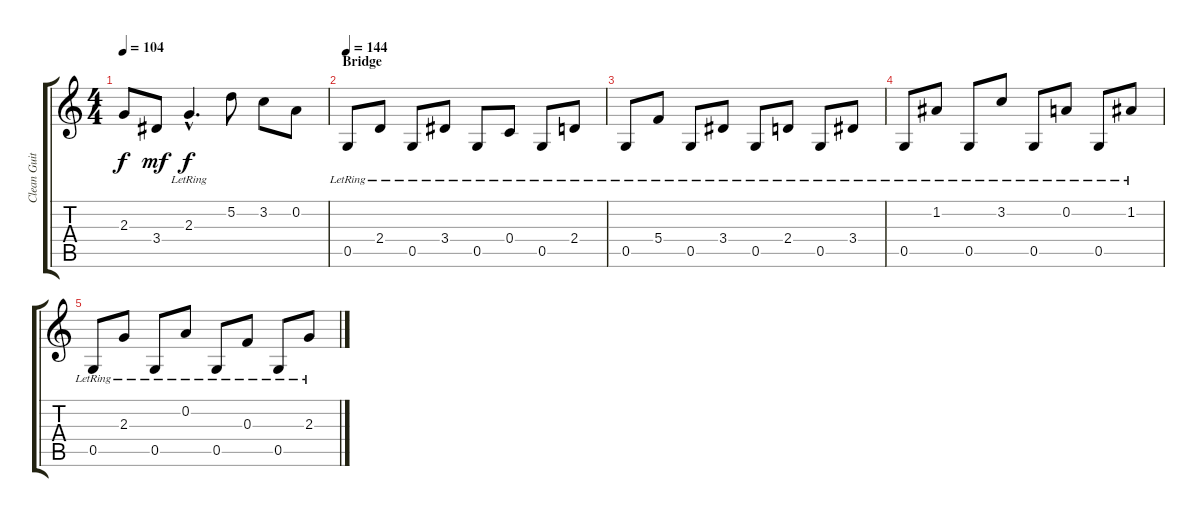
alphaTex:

\track ("Clean Guitar 1" "Clean Guit") {instrument acousticguitarsteel}
\staff {score tabs}
\tuning (D4 A3 F3 C3 G2 D2) {hide}
\ts (4 4)
\tempo 104
\clef g2
\ks c
2.3.8{dy f} 3.4.8{dy mf} 2.3{hac lr}.4{d dy f} 5.2.8 3.2.8 0.2.8 |
\section ("" "Bridge")
\tempo 144
0.5{lr}.8 2.4{lr}.8 0.5{lr}.8 3.4{lr}.8 0.5{lr}.8 0.4{lr}.8 0.5{lr}.8 2.4{lr}.8 |
0.5{lr}.8 5.4{lr}.8 0.5{lr}.8 3.4{lr}.8 0.5{lr}.8 2.4{lr}.8 0.5{lr}.8 3.4{lr}.8 |
0.5{lr}.8 1.2{lr}.8 0.5{lr}.8 3.2{lr}.8 0.5{lr}.8 0.2{lr}.8 0.5{lr}.8 1.2{lr}.8 |
0.5{lr}.8 2.3{lr}.8 0.5{lr}.8 0.2{lr}.8 0.5{lr}.8 0.3{lr}.8 0.5{lr}.8 2.3{lr}.8
